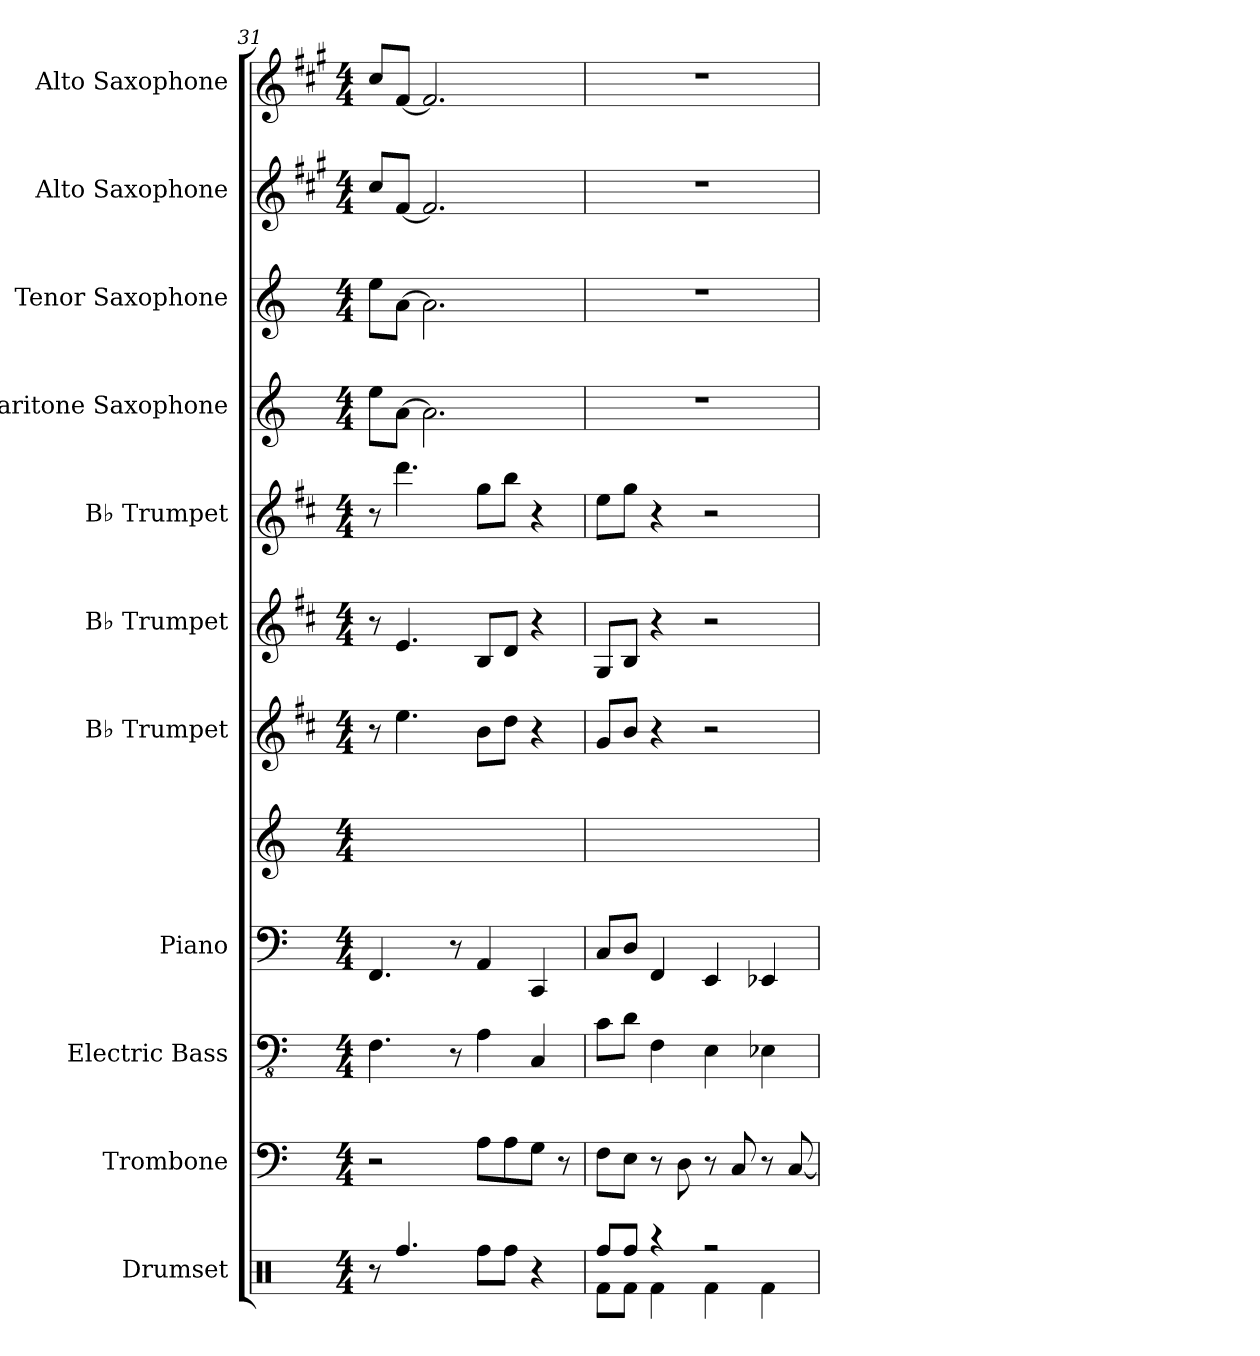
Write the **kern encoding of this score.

**kern	**kern	**kern	**kern	**kern	**kern	**kern	**kern	**kern	**kern	**kern	**kern
*part11	*part10	*part9	*part8	*part8	*part7	*part6	*part5	*part4	*part3	*part2	*part1
*staff12	*staff11	*staff10	*staff9	*staff8	*staff7	*staff6	*staff5	*staff4	*staff3	*staff2	*staff1
*I"Drumset	*I"Trombone	*I"Electric Bass	*I"Piano	*	*I"B♭ Trumpet	*I"B♭ Trumpet	*I"B♭ Trumpet	*I"Baritone Saxophone	*I"Tenor Saxophone	*I"Alto Saxophone	*I"Alto Saxophone
*I'Drs.	*I'Trb.	*I'El. B.	*I'Pno.	*	*I'B♭ Tpt.	*I'B♭ Tpt.	*I'B♭ Tpt.	*I'Bar. Sax.	*I'T. Sax.	*I'A. Sax.	*I'A. Sax.
*clefX	*clefF4	*clefFv4	*clefF4	*clefG2	*clefG2	*clefG2	*clefG2	*clefG2	*clefG2	*clefG2	*clefG2
*	*	*	*	*	*ITrd1c2	*ITrd1c2	*ITrd1c2	*ITrd12c21	*ITrd8c14	*ITrd5c9	*ITrd5c9
*k[]	*k[]	*k[]	*k[]	*k[]	*k[]	*k[]	*k[]	*k[]	*k[]	*k[]	*k[]
*M4/4	*M4/4	*M4/4	*M4/4	*M4/4	*M4/4	*M4/4	*M4/4	*M4/4	*M4/4	*M4/4	*M4/4
=31	=31	=31	=31	=31	=31	=31	=31	=31	=31	=31	=31
8r	2r	4.FF\	4.FF/	1ryy	8r	8r	8r	8e\L	8e\L	8e/L	8e/L
4.Rff/	.	.	.	.	4.dd\	4.d/	4.ccc\	[8A\J	[8A\J	[8A/J	[8A/J
.	.	.	.	.	.	.	.	2.A\]	2.A\]	2.A/]	2.A/]
.	.	8r	8r	.	.	.	.	.	.	.	.
8Rff\L	8A\L	4AA\	4AA/	.	8a\L	8A/L	8ff\L	.	.	.	.
8Rff\J	8A\	.	.	.	8cc\J	8c/J	8aa\J	.	.	.	.
4r	8G\J	4CC/	4CC/	.	4r	4r	4r	.	.	.	.
.	8r	.	.	.	.	.	.	.	.	.	.
=32	=32	=32	=32	=32	=32	=32	=32	=32	=32	=32	=32
*^	*	*	*	*	*	*	*	*	*	*	*
8Rff/L	8Rf\L	8F\L	8C\L	8C/L	1ryy	8f/L	8F/L	8dd\L	1r	1r	1r	1r
8Rff/J	8Rf\J	8E\J	8D\J	8D/J	.	8a/J	8A/J	8ff\J	.	.	.	.
4r	4Rf\	8r	4FF\	4FF/	.	4r	4r	4r	.	.	.	.
.	.	8D\	.	.	.	.	.	.	.	.	.	.
2r	4Rf\	8r	4EE\	4EE/	.	2r	2r	2r	.	.	.	.
.	.	8C/	.	.	.	.	.	.	.	.	.	.
.	4Rf\	8r	4EE-X\	4EE-X/	.	.	.	.	.	.	.	.
.	.	[8C/	.	.	.	.	.	.	.	.	.	.
*v	*v	*	*	*	*	*	*	*	*	*	*	*
=	=	=	=	=	=	=	=	=	=	=	=
*-	*-	*-	*-	*-	*-	*-	*-	*-	*-	*-	*-
